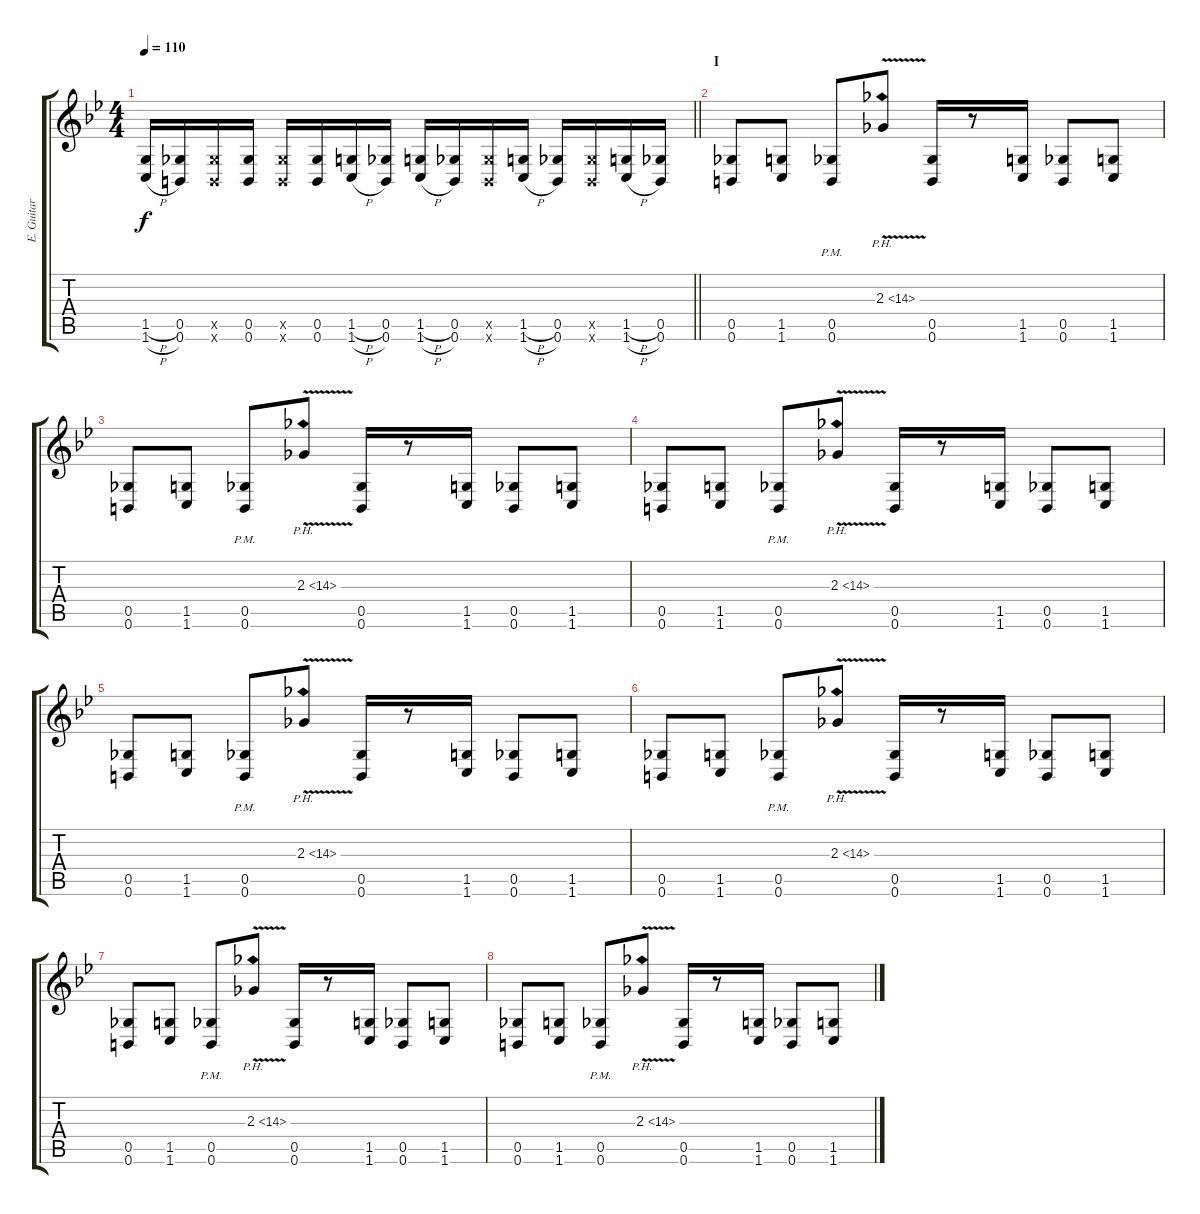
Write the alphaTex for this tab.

\track ("E. Guitar III" "E. Guitar ") {instrument electricguitarclean}
\staff {score tabs}
\tuning (Db4 Ab3 E3 B2 Gb2 B1) {hide}
\ts (4 4)
\tempo 110
\clef g2
\barLineRight lightlight
\ks bb
(1.5{h} 1.6{h}).16{dy f} (0.5 0.6).16 (0.5{x} 0.6{x}).16 (0.5 0.6).16 (0.5{x} 0.6{x}).16 (0.5 0.6).16 (1.5{h} 1.6{h}).16 (0.5 0.6).16 (1.5{h} 1.6{h}).16 (0.5 0.6).16 (0.5{x} 0.6{x}).16 (1.5{h} 1.6{h}).16 (0.5 0.6).16 (0.5{x} 0.6{x}).16 (1.5{h} 1.6{h}).16 (0.5 0.6).16 |
\section ("" "I")
(0.5 0.6).8 (1.5 1.6).8 (0.5{pm} 0.6{pm}).8 2.3{ph 12 v}.8 (0.5 0.6).16 r.8 (1.5 1.6).16 (0.5 0.6).8 (1.5 1.6).8 |
(0.5 0.6).8 (1.5 1.6).8 (0.5{pm} 0.6{pm}).8 2.3{ph 12 v}.8 (0.5 0.6).16 r.8 (1.5 1.6).16 (0.5 0.6).8 (1.5 1.6).8 |
(0.5 0.6).8 (1.5 1.6).8 (0.5{pm} 0.6{pm}).8 2.3{ph 12 v}.8 (0.5 0.6).16 r.8 (1.5 1.6).16 (0.5 0.6).8 (1.5 1.6).8 |
(0.5 0.6).8 (1.5 1.6).8 (0.5{pm} 0.6{pm}).8 2.3{ph 12 v}.8 (0.5 0.6).16 r.8 (1.5 1.6).16 (0.5 0.6).8 (1.5 1.6).8 |
(0.5 0.6).8 (1.5 1.6).8 (0.5{pm} 0.6{pm}).8 2.3{ph 12 v}.8 (0.5 0.6).16 r.8 (1.5 1.6).16 (0.5 0.6).8 (1.5 1.6).8 |
(0.5 0.6).8 (1.5 1.6).8 (0.5{pm} 0.6{pm}).8 2.3{ph 12 v}.8 (0.5 0.6).16 r.8 (1.5 1.6).16 (0.5 0.6).8 (1.5 1.6).8 |
(0.5 0.6).8 (1.5 1.6).8 (0.5{pm} 0.6{pm}).8 2.3{ph 12 v}.8 (0.5 0.6).16 r.8 (1.5 1.6).16 (0.5 0.6).8 (1.5 1.6).8
